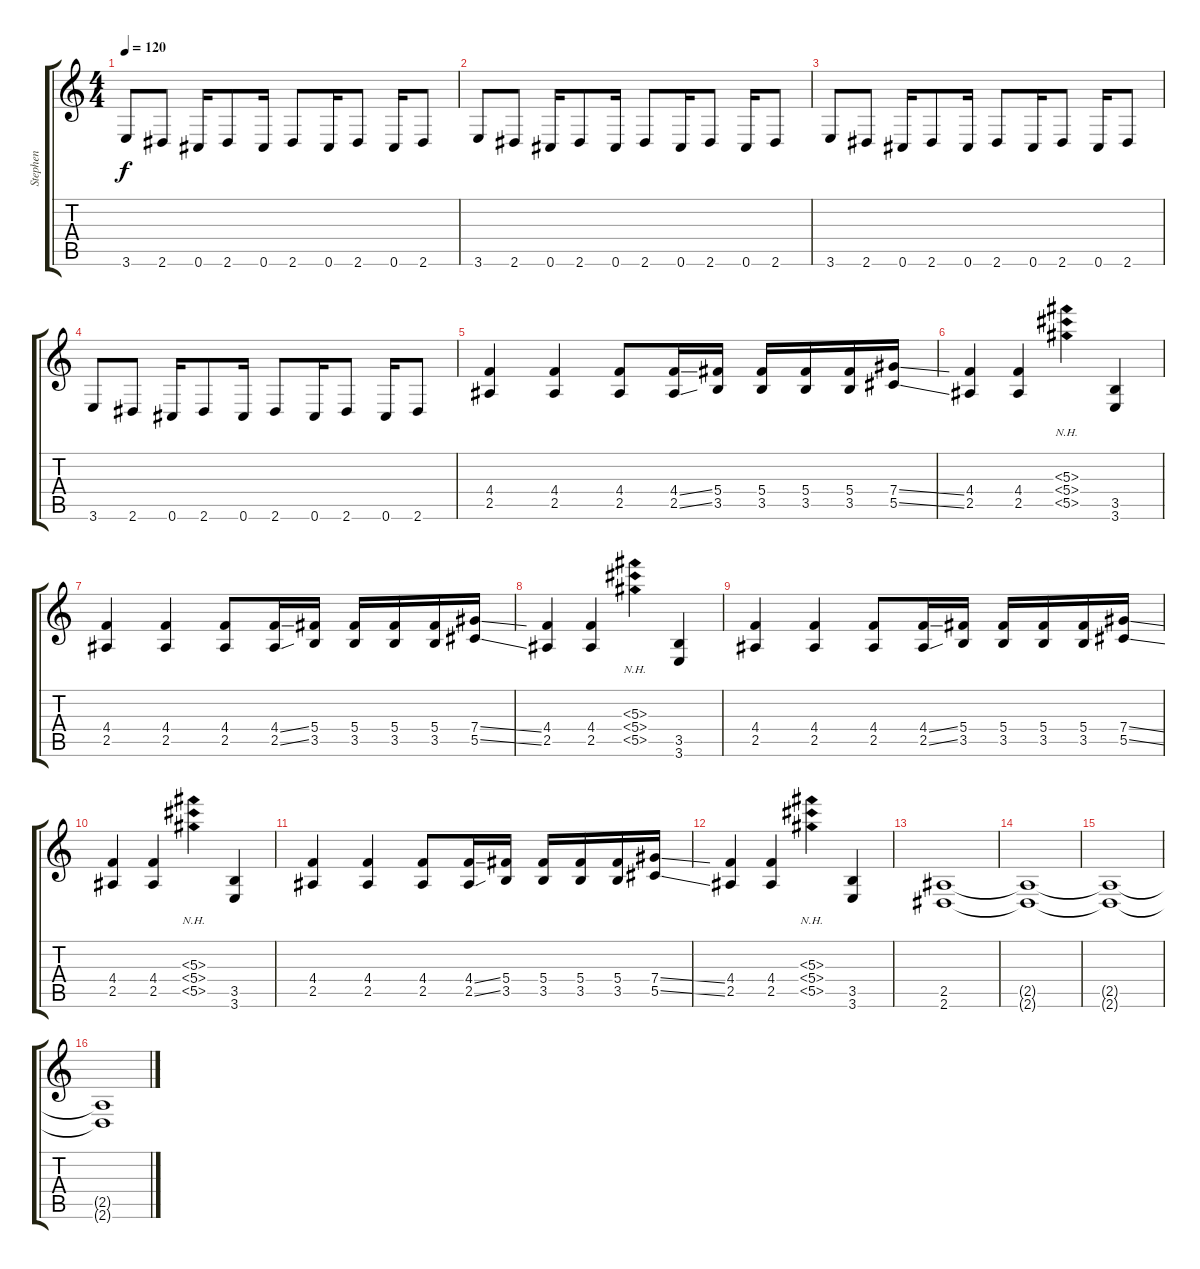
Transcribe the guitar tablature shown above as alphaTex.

\track ("Stephen" "Stephen") {instrument overdrivenguitar}
\staff {score tabs}
\tuning (Eb4 Bb3 Gb3 Db3 Ab2 Db2) {hide}
\ts (4 4)
\tempo 120
\clef g2
\ks c
3.6.8{dy f} 2.6.8 0.6.16 2.6.8 0.6.16 2.6.8 0.6.16 2.6.8 0.6.16 2.6.8 |
3.6.8 2.6.8 0.6.16 2.6.8 0.6.16 2.6.8 0.6.16 2.6.8 0.6.16 2.6.8 |
3.6.8 2.6.8 0.6.16 2.6.8 0.6.16 2.6.8 0.6.16 2.6.8 0.6.16 2.6.8 |
3.6.8 2.6.8 0.6.16 2.6.8 0.6.16 2.6.8 0.6.16 2.6.8 0.6.16 2.6.8 |
(4.4 2.5).4 (4.4 2.5).4 (4.4 2.5).8 (4.4{ss} 2.5{ss}).16 (5.4 3.5).16 (5.4 3.5).16 (5.4 3.5).16 (5.4 3.5).16 (7.4{ss} 5.5{ss}).16 |
(4.4 2.5).4 (4.4 2.5).4 (5.3{nh} 5.4{nh} 5.5{nh}).4 (3.5 3.6).4 |
(4.4 2.5).4 (4.4 2.5).4 (4.4 2.5).8 (4.4{ss} 2.5{ss}).16 (5.4 3.5).16 (5.4 3.5).16 (5.4 3.5).16 (5.4 3.5).16 (7.4{ss} 5.5{ss}).16 |
(4.4 2.5).4 (4.4 2.5).4 (5.3{nh} 5.4{nh} 5.5{nh}).4 (3.5 3.6).4 |
(4.4 2.5).4 (4.4 2.5).4 (4.4 2.5).8 (4.4{ss} 2.5{ss}).16 (5.4 3.5).16 (5.4 3.5).16 (5.4 3.5).16 (5.4 3.5).16 (7.4{ss} 5.5{ss}).16 |
(4.4 2.5).4 (4.4 2.5).4 (5.3{nh} 5.4{nh} 5.5{nh}).4 (3.5 3.6).4 |
(4.4 2.5).4 (4.4 2.5).4 (4.4 2.5).8 (4.4{ss} 2.5{ss}).16 (5.4 3.5).16 (5.4 3.5).16 (5.4 3.5).16 (5.4 3.5).16 (7.4{ss} 5.5{ss}).16 |
(4.4 2.5).4 (4.4 2.5).4 (5.3{nh} 5.4{nh} 5.5{nh}).4 (3.5 3.6).4 |
(2.5 2.6).1 |
(2.5{t} 2.6{t}).1 |
(2.5{t} 2.6{t}).1 |
(2.5{t} 2.6{t}).1
